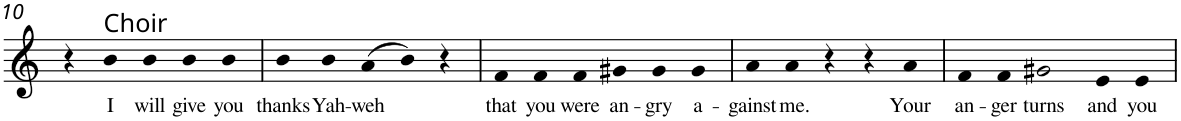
**kern	**text
*part1	*part1
*staff1	*staff1
*I"Voice	*
!!LO:PB:g=z
*clefG2	*
*k[]	*
*M6/4	*
=10	=10
4r	.
!LO:TX:a:t=Choir	!
!	!LO:LY:b
4b	I
!	!LO:LY:b
4b	will
!	!LO:LY:b
4b	give
!	!LO:LY:b
4b	you
=11	=11
!	!LO:LY:b
4b	thanks
!	!LO:LY:b
4b	Yah-
!	!LO:LY:b
(4a	-weh
4b)	.
4r	.
=12	=12
!	!LO:LY:b
4f	that
!	!LO:LY:b
4f	you
!	!LO:LY:b
4f	were
!	!LO:LY:b
4g#X	an-
!	!LO:LY:b
4g#	-gry
!	!LO:LY:b
4g#	a-
=13	=13
!	!LO:LY:b
4a	-gainst
!	!LO:LY:b
4a	me.
4r	.
4r	.
!	!LO:LY:b
4a	Your
=14	=14
!	!LO:LY:b
4f	an-
!	!LO:LY:b
4f	-ger
!	!LO:LY:b
2g#X	turns
!	!LO:LY:b
4e	and
!	!LO:LY:b
4e	you
=	=
*-	*-
